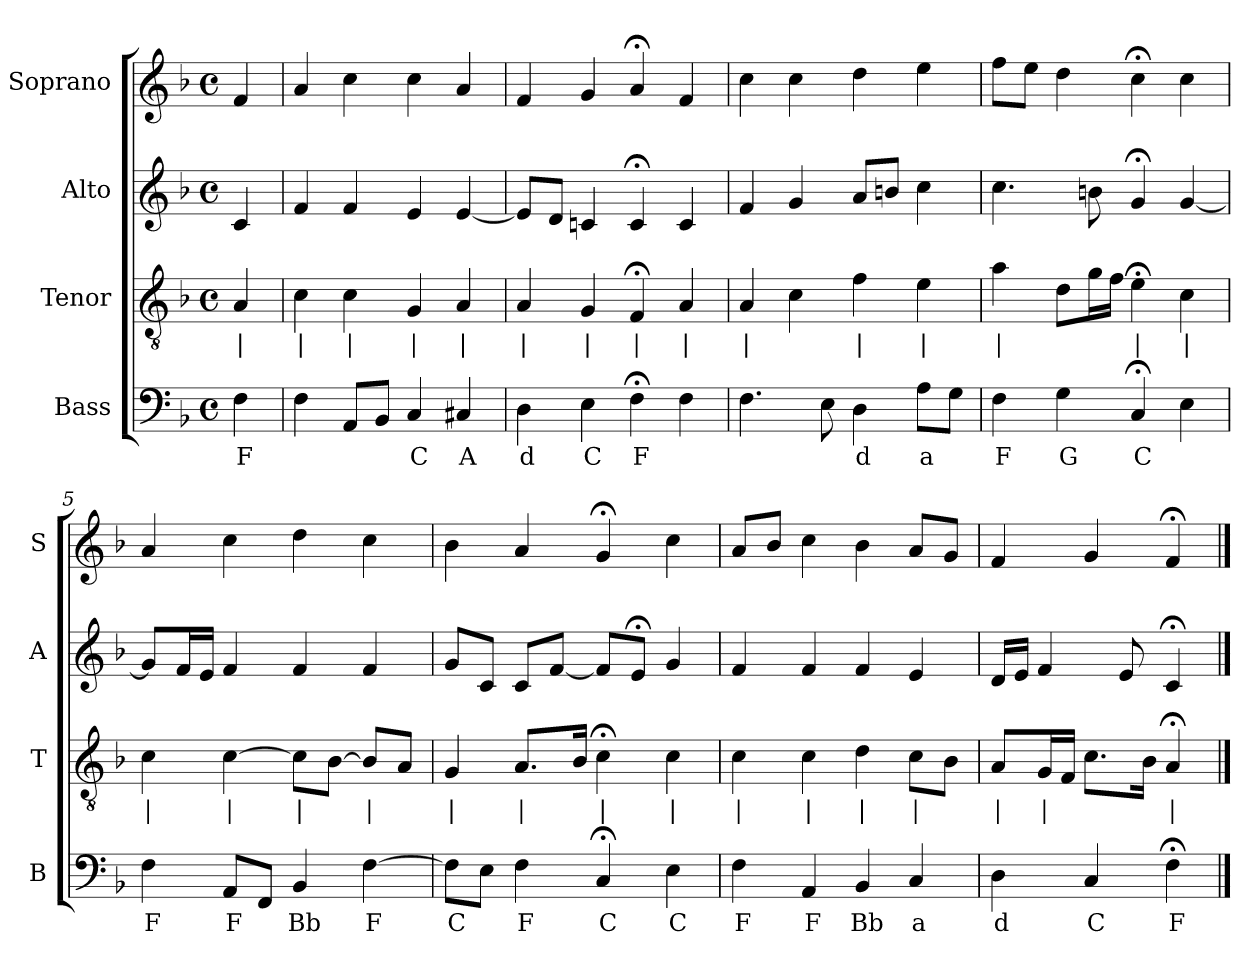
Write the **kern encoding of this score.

**kern	**text	**kern	**text	**kern	**kern
*part4	*part4	*part3	*part3	*part2	*part1
*staff4	*staff4	*staff3	*staff3	*staff2	*staff1
*I"Bass	*	*I"Tenor	*	*I"Alto	*I"Soprano
*I'B	*	*I'T	*	*I'A	*I'S
*clefF4	*	*clefGv2	*	*clefG2	*clefG2
*k[b-]	*	*k[b-]	*	*k[b-]	*k[b-]
*F:	*	*F:	*	*F:	*F:
*M4/4	*	*M4/4	*	*M4/4	*M4/4
*met(c)	*	*met(c)	*	*met(c)	*met(c)
*MM100	*	*MM100	*	*MM100	*MM100
=	=	=	=	=	=
4F	F	4A	|	4c	4f
=1	=1	=1	=1	=1	=1
4F	.	4c	|	4f	4a
8AAL	.	4c	|	4f	4cc
8BB-J	.	.	.	.	.
4C	C	4G	|	4e	4cc
4C#X	A	4A	|	[4e	4a
=2	=2	=2	=2	=2	=2
4D	d	4A	|	8eL]	4f
.	.	.	.	8dJ	.
4E	C	4G	|	4cn	4g
4F;<	F	4F;<	|	4c;<	4a;<
4F	.	4A	|	4c	4f
=3	=3	=3	=3	=3	=3
4.F	.	4A	|	4f	4cc
.	.	4c	.	4g	4cc
8E	.	.	.	.	.
4D	d	4f	|	8aL	4dd
.	.	.	.	8bnJ	.
8AL	a	4e	|	4cc	4ee
8GJ	.	.	.	.	.
=4	=4	=4	=4	=4	=4
4F	F	4a	|	4.cc	8ffL
.	.	.	.	.	8eeJ
4G	G	8dL	.	.	4dd
.	.	16gL	.	8bn	.
.	.	16fJJ	.	.	.
4C;<	C	4e;<	|	4g;<	4cc;<
4E	.	4c	|	[4g	4cc
=5	=5	=5	=5	=5	=5
4F	F	4c	|	8gL]	4a
.	.	.	.	16fL	.
.	.	.	.	16eJJ	.
8AAL	F	[4c	|	4f	4cc
8FFJ	.	.	.	.	.
4BB-	Bb	8cL]	|	4f	4dd
.	.	[8B-J	.	.	.
[4F	F	8B-L]	|	4f	4cc
.	.	8AJ	.	.	.
=6	=6	=6	=6	=6	=6
8FL]	C	4G	|	8gL	4b-
8EJ	.	.	.	8cJ	.
4F	F	8.AL	|	8cL	4a
.	.	.	.	[8fJ	.
.	.	16B-Jk	.	.	.
4C;<	C	4c;<	|	8fL]	4g;<
.	.	.	.	8e;<J	.
4E	C	4c	|	4g	4cc
=7	=7	=7	=7	=7	=7
4F	F	4c	|	4f	8aL
.	.	.	.	.	8b-J
4AA	F	4c	|	4f	4cc
4BB-	Bb	4d	|	4f	4b-
4C	a	8cL	|	4e	8aL
.	.	8B-J	.	.	8gJ
=8	=8	=8	=8	=8	=8
4D	d	8AL	|	16dLL	4f
.	.	.	.	16eJJ	.
.	.	16GL	|	4f	.
.	.	16FJJ	.	.	.
4C	C	8.cL	.	.	4g
.	.	.	.	8e	.
.	.	16B-Jk	.	.	.
4F;<	F	4A;<	|	4c;<	4f;<
==	==	==	==	==	==
*-	*-	*-	*-	*-	*-
